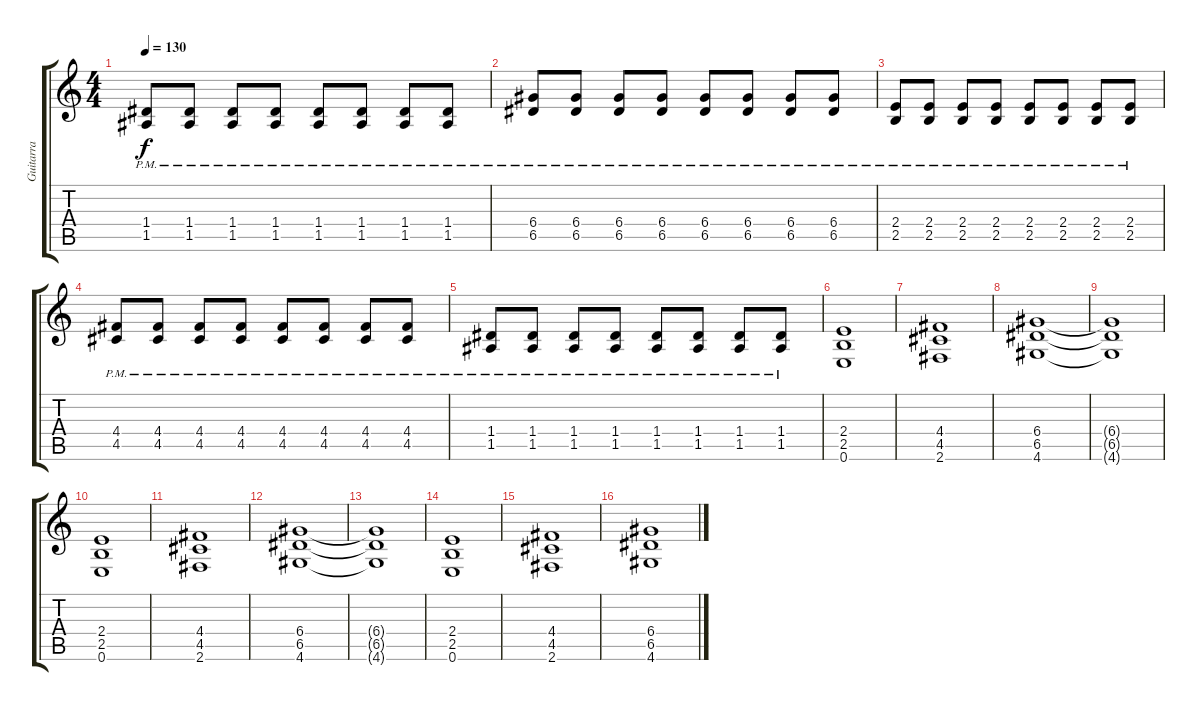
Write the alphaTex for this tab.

\track ("Guitarra" "Guitarra") {solo instrument distortionguitar}
\staff {score tabs}
\tuning (E4 B3 G3 D3 A2 E2) {hide}
\ts (4 4)
\tempo 130
\clef g2
\ks c
(1.4{pm} 1.5).8{dy f} (1.4 1.5{pm}).8 (1.4 1.5{pm}).8 (1.4 1.5{pm}).8 (1.4 1.5{pm}).8 (1.4 1.5{pm}).8 (1.4 1.5{pm}).8 (1.4 1.5{pm}).8 |
(6.4{pm} 6.5{pm}).8 (6.4 6.5{pm}).8 (6.4 6.5{pm}).8 (6.4 6.5{pm}).8 (6.4 6.5{pm}).8 (6.4 6.5{pm}).8 (6.4 6.5{pm}).8 (6.4{pm} 6.5{pm}).8 |
(2.4{pm} 2.5{pm}).8 (2.4 2.5{pm}).8 (2.4 2.5{pm}).8 (2.4 2.5{pm}).8 (2.4 2.5{pm}).8 (2.4 2.5{pm}).8 (2.4 2.5{pm}).8 (2.4 2.5{pm}).8 |
(4.4{pm} 4.5{pm}).8 (4.4 4.5{pm}).8 (4.4 4.5{pm}).8 (4.4 4.5{pm}).8 (4.4 4.5{pm}).8 (4.4 4.5{pm}).8 (4.4 4.5{pm}).8 (4.4 4.5{pm}).8 |
(1.4{pm} 1.5).8 (1.4 1.5{pm}).8 (1.4 1.5{pm}).8 (1.4 1.5{pm}).8 (1.4 1.5{pm}).8 (1.4 1.5{pm}).8 (1.4 1.5{pm}).8 (1.4 1.5{pm}).8 |
(2.4 2.5 0.6).1 |
(4.4 4.5 2.6).1 |
(6.4 6.5 4.6).1 |
(6.4{t} 6.5{t} 4.6{t}).1 |
(2.4 2.5 0.6).1 |
(4.4 4.5 2.6).1 |
(6.4 6.5 4.6).1 |
(6.4{t} 6.5{t} 4.6{t}).1 |
(2.4 2.5 0.6).1 |
(4.4 4.5 2.6).1 |
(6.4 6.5 4.6).1
